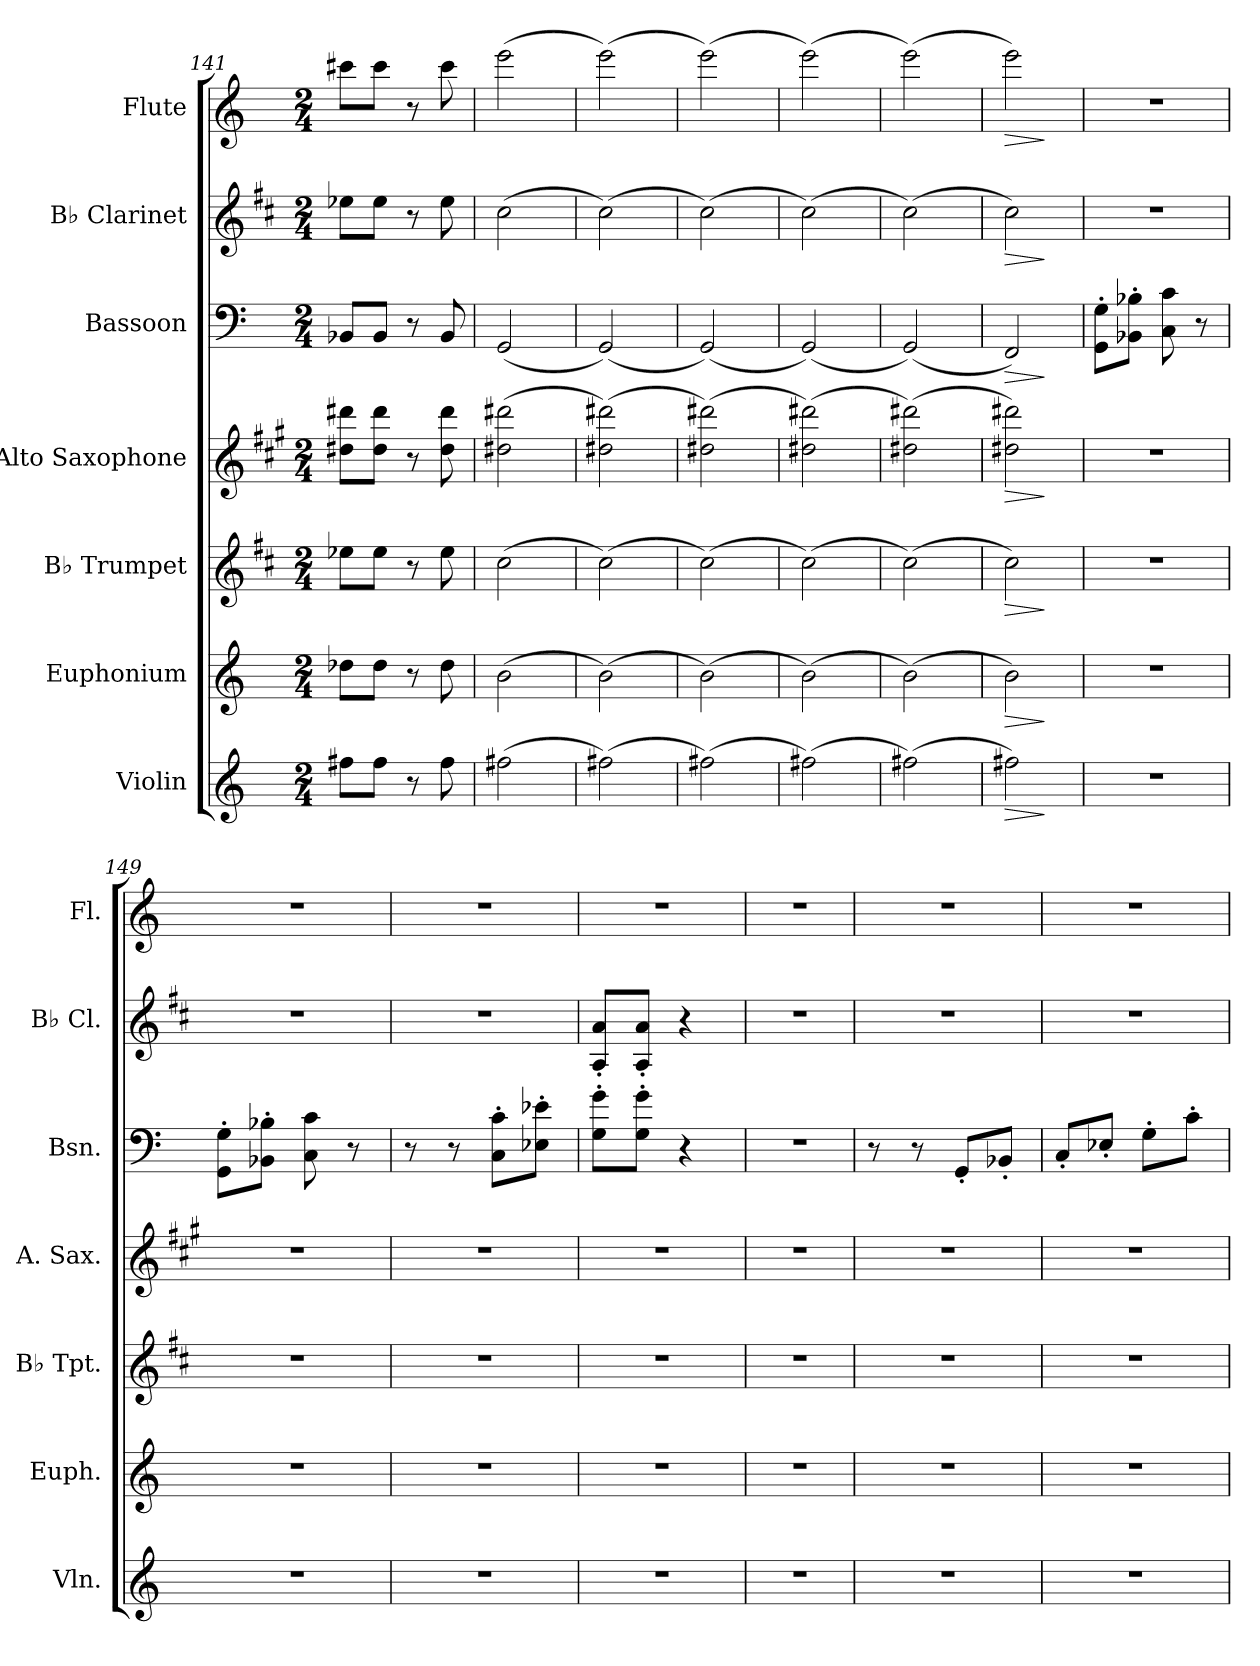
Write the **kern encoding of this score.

**kern	**dynam	**kern	**dynam	**kern	**dynam	**kern	**dynam	**kern	**dynam	**kern	**dynam	**kern	**dynam
*part7	*part7	*part6	*part6	*part5	*part5	*part4	*part4	*part3	*part3	*part2	*part2	*part1	*part1
*staff7	*staff7	*staff6	*staff6	*staff5	*staff5	*staff4	*staff4	*staff3	*staff3	*staff2	*staff2	*staff1	*staff1
*I"Violin	*	*I"Euphonium	*	*I"B♭ Trumpet	*	*I"Alto Saxophone	*	*I"Bassoon	*	*I"B♭ Clarinet	*	*I"Flute	*
*I'Vln.	*	*I'Euph.	*	*I'B♭ Tpt.	*	*I'A. Sax.	*	*I'Bsn.	*	*I'B♭ Cl.	*	*I'Fl.	*
*clefG2	*	*clefG2	*	*clefG2	*	*clefG2	*	*clefF4	*	*clefG2	*	*clefG2	*
*	*	*	*	*ITrd1c2	*	*ITrd5c9	*	*	*	*ITrd1c2	*	*	*
*k[]	*	*k[]	*	*k[]	*	*k[]	*	*k[]	*	*k[]	*	*k[]	*
*M2/4	*	*M2/4	*	*M2/4	*	*M2/4	*	*M2/4	*	*M2/4	*	*M2/4	*
=141	=141	=141	=141	=141	=141	=141	=141	=141	=141	=141	=141	=141	=141
8ff#X\L	.	8dd-X\L	.	8dd-X\L	.	8f#X\ 8ff#X\L	.	8BB-X/L	.	8dd-X\L	.	8ccc#X\L	.
8ff#\J	.	8dd-\J	.	8dd-\J	.	8f#\ 8ff#\J	.	8BB-/J	.	8dd-\J	.	8ccc#\J	.
8r	.	8r	.	8r	.	8r	.	8r	.	8r	.	8r	.
8ff#\	.	8dd-\	.	8dd-\	.	8f#\ 8ff#\	.	8BB-/	.	8dd-\	.	8ccc#\	.
=142	=142	=142	=142	=142	=142	=142	=142	=142	=142	=142	=142	=142	=142
(2ff#X\	.	(2b\	.	(2b\	.	(2f#X\ 2ff#X\	.	(2GG/	.	(2b\	.	(2eee\	.
=143	=143	=143	=143	=143	=143	=143	=143	=143	=143	=143	=143	=143	=143
(2ff#X\)	.	(2b\)	.	(2b\)	.	(2f#X\ 2ff#X\)	.	(2GG/)	.	(2b\)	.	(2eee\)	.
=144	=144	=144	=144	=144	=144	=144	=144	=144	=144	=144	=144	=144	=144
(2ff#X\)	.	(2b\)	.	(2b\)	.	(2f#X\ 2ff#X\)	.	(2GG/)	.	(2b\)	.	(2eee\)	.
=145	=145	=145	=145	=145	=145	=145	=145	=145	=145	=145	=145	=145	=145
(2ff#X\)	.	(2b\)	.	(2b\)	.	(2f#X\ 2ff#X\)	.	(2GG/)	.	(2b\)	.	(2eee\)	.
=146	=146	=146	=146	=146	=146	=146	=146	=146	=146	=146	=146	=146	=146
(2ff#X\)	.	(2b\)	.	(2b\)	.	(2f#X\ 2ff#X\)	.	(2GG/)	.	(2b\)	.	(2eee\)	.
=147	=147	=147	=147	=147	=147	=147	=147	=147	=147	=147	=147	=147	=147
!	!LO:HP:b	!	!LO:HP:b	!	!LO:HP:b	!	!LO:HP:b	!	!LO:HP:b	!	!LO:HP:b	!	!LO:HP:b
2ff#X\)	>	2b\)	>	2b\)	>	2f#X\ 2ff#X\)	>	2FF/)	>	2b\)	>	2eee\)	>
.	]	.	]	.	]	.	]	.	]	.	]	.	]
!!LO:PB:g=z
=148	=148	=148	=148	=148	=148	=148	=148	=148	=148	=148	=148	=148	=148
2r	.	2r	.	2r	.	2r	.	8GG\' 8G\'L	.	2r	.	2r	.
.	.	.	.	.	.	.	.	8BB-X\' 8B-X\'J	.	.	.	.	.
.	.	.	.	.	.	.	.	8C\ 8c\	.	.	.	.	.
.	.	.	.	.	.	.	.	8r	.	.	.	.	.
=149	=149	=149	=149	=149	=149	=149	=149	=149	=149	=149	=149	=149	=149
2r	.	2r	.	2r	.	2r	.	8GG\' 8G\'L	.	2r	.	2r	.
.	.	.	.	.	.	.	.	8BB-X\' 8B-X\'J	.	.	.	.	.
.	.	.	.	.	.	.	.	8C\ 8c\	.	.	.	.	.
.	.	.	.	.	.	.	.	8r	.	.	.	.	.
=150	=150	=150	=150	=150	=150	=150	=150	=150	=150	=150	=150	=150	=150
2r	.	2r	.	2r	.	2r	.	8r	.	2r	.	2r	.
.	.	.	.	.	.	.	.	8r	.	.	.	.	.
.	.	.	.	.	.	.	.	8C\' 8c\'L	.	.	.	.	.
.	.	.	.	.	.	.	.	8E-X\' 8e-X\'J	.	.	.	.	.
=151	=151	=151	=151	=151	=151	=151	=151	=151	=151	=151	=151	=151	=151
2r	.	2r	.	2r	.	2r	.	8G\' 8g\'L	.	8G/' 8g/'L	.	2r	.
.	.	.	.	.	.	.	.	8G\' 8g\'J	.	8G/' 8g/'J	.	.	.
.	.	.	.	.	.	.	.	4r	.	4r	.	.	.
=152	=152	=152	=152	=152	=152	=152	=152	=152	=152	=152	=152	=152	=152
2r	.	2r	.	2r	.	2r	.	2r	.	2r	.	2r	.
=153	=153	=153	=153	=153	=153	=153	=153	=153	=153	=153	=153	=153	=153
2r	.	2r	.	2r	.	2r	.	8r	.	2r	.	2r	.
.	.	.	.	.	.	.	.	8r	.	.	.	.	.
.	.	.	.	.	.	.	.	8GG'/L	.	.	.	.	.
.	.	.	.	.	.	.	.	8BB-X'/J	.	.	.	.	.
=154	=154	=154	=154	=154	=154	=154	=154	=154	=154	=154	=154	=154	=154
2r	.	2r	.	2r	.	2r	.	8C'/L	.	2r	.	2r	.
.	.	.	.	.	.	.	.	8E-X'/J	.	.	.	.	.
.	.	.	.	.	.	.	.	8G'\L	.	.	.	.	.
.	.	.	.	.	.	.	.	8c'\J	.	.	.	.	.
=	=	=	=	=	=	=	=	=	=	=	=	=	=
*-	*-	*-	*-	*-	*-	*-	*-	*-	*-	*-	*-	*-	*-
